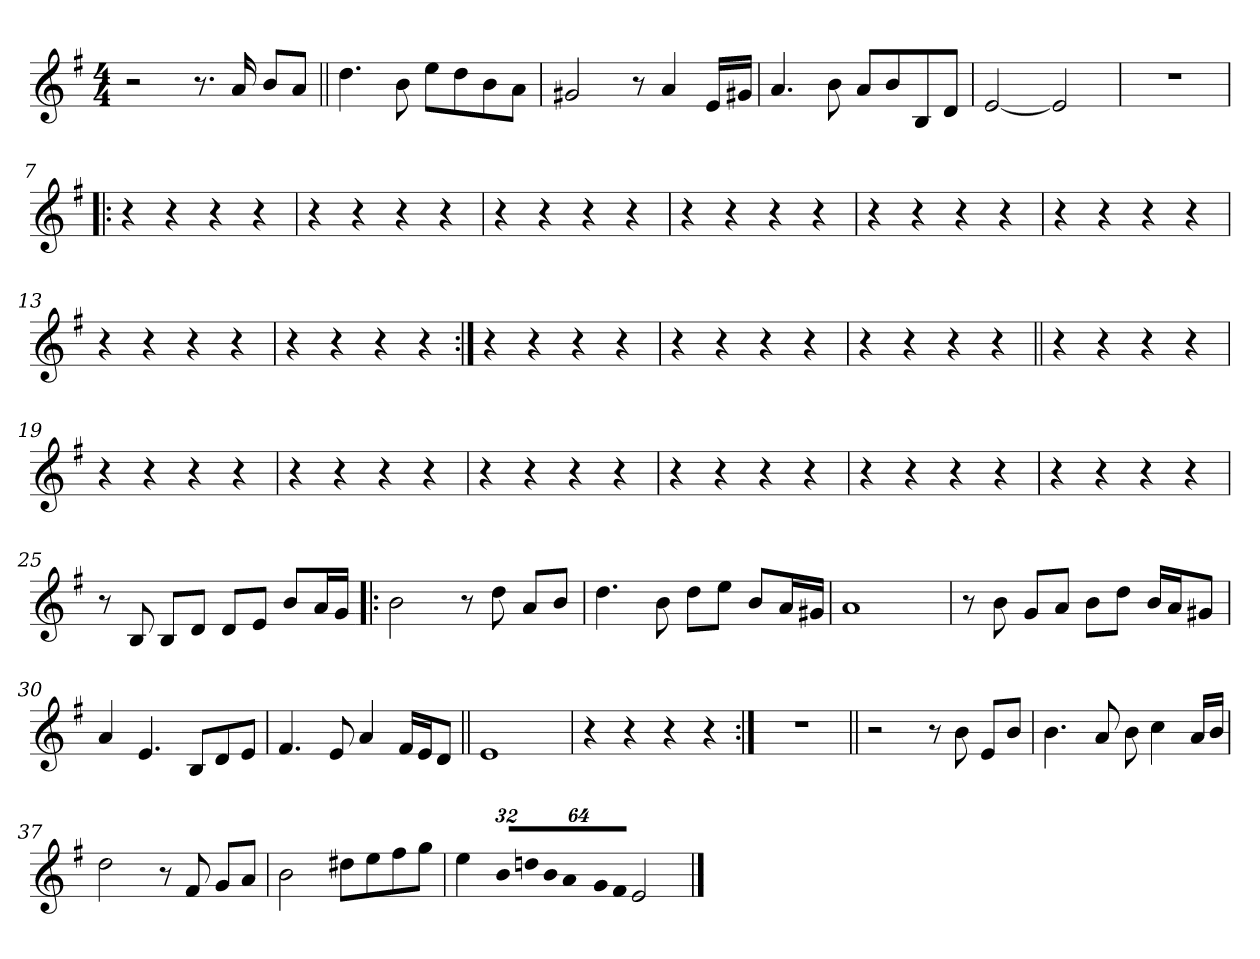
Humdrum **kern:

**kern
*part1
*staff1
!!LO:PB:g=z
*clefG2
*k[f#]
*G:
*M4/4
*MM78
=1
2r
8.r
16ai/
8bi/L
8ai/J
=2||
4.ddi\
8bi\
8eei\L
8ddi\
8bi\
8ai\J
=3
2g#Xi/
8r
4ai/
16ei/LL
16g#Xi/JJ
=4
4.ai/
8bi\
8ai/L
8bi/
8Bi/
8di/J
=5
[<2ei/
2ei/]
!!LO:LB:g=z
=6
1r
=7!|:
4r
4r
4r
4r
=8
4r
4r
4r
4r
=9
4r
4r
4r
4r
=10
4r
4r
4r
4r
=11
4r
4r
4r
4r
!!LO:LB:g=z
=12
4r
4r
4r
4r
=13
4r
4r
4r
4r
=14
4r
4r
4r
4r
=15:|!
4r
4r
4r
4r
=16
4r
4r
4r
4r
=17
4r
4r
4r
4r
!!LO:LB:g=z
=18||
4r
4r
4r
4r
=19
4r
4r
4r
4r
=20
4r
4r
4r
4r
=21
4r
4r
4r
4r
=22
4r
4r
4r
4r
=23
4r
4r
4r
4r
!!LO:LB:g=z
=24
4r
4r
4r
4r
=25
8r
8Bi/
8Bi/L
8di/J
8di/L
8ei/J
8bi/L
16ai/L
16gi/JJ
=26!|:
2bi\
8r
8ddi\
8ai/L
8bi/J
=27
4.ddi\
8bi\
8ddi\L
8eei\J
8bi/L
16ai/L
16g#Xi/JJ
=28
1ai
!!LO:LB:g=z
=29
8r
8bi\
8gi/L
8ai/J
8bi\L
8ddi\J
16bi/LL
16ai/J
8g#Xi/J
=30
4ai/
4.ei/
8Bi/L
8di/
8ei/J
=31
4.f#i/
8ei/
4ai/
16f#i/LL
16ei/J
8di/J
=32||
1ei
=33
4r
4r
4r
4r
=34:|!
1r
!!LO:LB:g=z
=35||
2r
8r
8bi\
8ei/L
8bi/J
=36
4.bi\
8ai/
8bi\
4cci\
16ai/LL
16bi/JJ
=37
2ddi\
8r
8f#i/
8gi/L
8ai/J
=38
2bi\
8dd#Xi\L
8eei\
8ff#i\
8ggi\J
=39
4eei\
*Xbrackettup
!LO:N:vis=16
512%21bi/LL
!LO:N:vis=16
1024%43ddni/
!LO:N:vis=16
1024%43bi/
!LO:N:vis=16
512%21ai/
!LO:N:vis=16
1024%43gi/
!LO:N:vis=16
1024%43f#i/JJ
2ei/
==
*-
